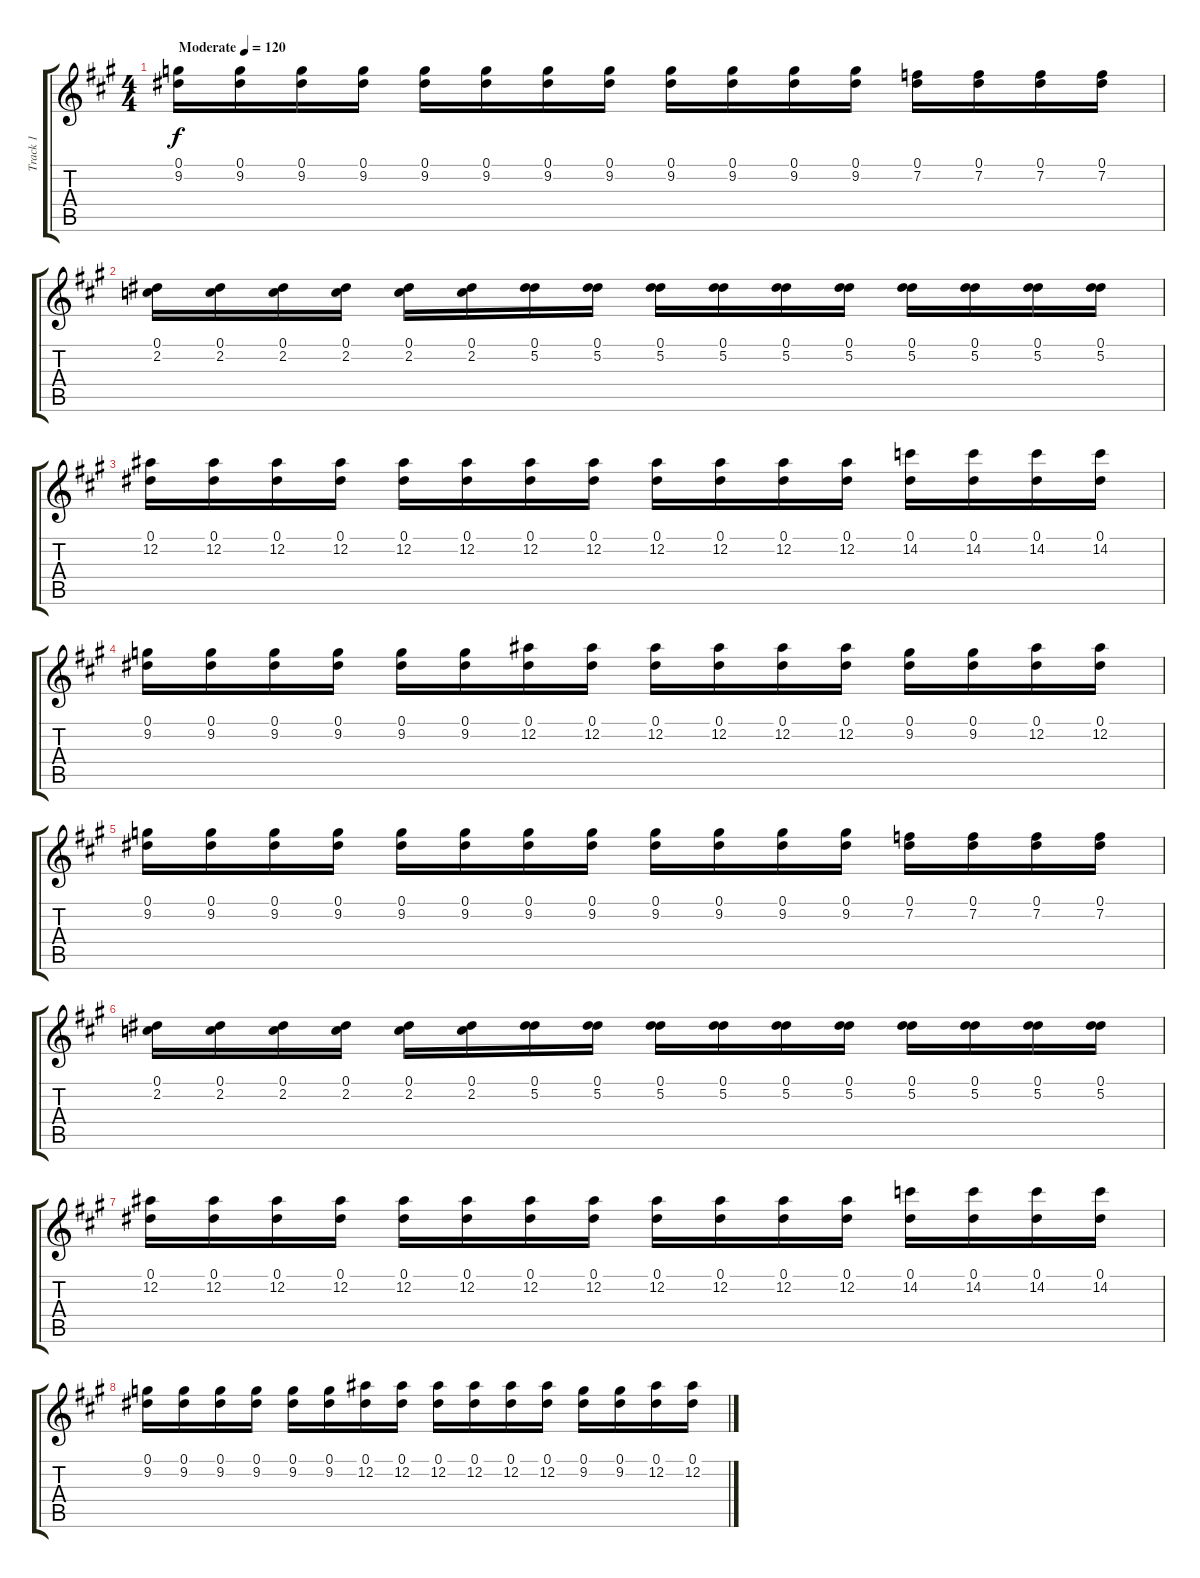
\track ("Track 1" "Track 1") {instrument distortionguitar}
\staff {score tabs}
\tuning (Eb4 Bb3 Gb3 Db3 Ab2 Eb2) {hide}
\ts (4 4)
\tempo (120 "Moderate")
\clef g2
\ks a
(0.1 9.2).16{dy f instrument distortionguitar} (0.1 9.2).16 (0.1 9.2).16 (0.1 9.2).16 (0.1 9.2).16 (0.1 9.2).16 (0.1 9.2).16 (0.1 9.2).16 (0.1 9.2).16 (0.1 9.2).16 (0.1 9.2).16 (0.1 9.2).16 (0.1 7.2).16 (0.1 7.2).16 (0.1 7.2).16 (0.1 7.2).16 |
(0.1 2.2).16 (0.1 2.2).16 (0.1 2.2).16 (0.1 2.2).16 (0.1 2.2).16 (0.1 2.2).16 (0.1 5.2).16 (0.1 5.2).16 (0.1 5.2).16 (0.1 5.2).16 (0.1 5.2).16 (0.1 5.2).16 (0.1 5.2).16 (0.1 5.2).16 (0.1 5.2).16 (0.1 5.2).16 |
(0.1 12.2).16 (0.1 12.2).16 (0.1 12.2).16 (0.1 12.2).16 (0.1 12.2).16 (0.1 12.2).16 (0.1 12.2).16 (0.1 12.2).16 (0.1 12.2).16 (0.1 12.2).16 (0.1 12.2).16 (0.1 12.2).16 (0.1 14.2).16 (0.1 14.2).16 (0.1 14.2).16 (0.1 14.2).16 |
(0.1 9.2).16 (0.1 9.2).16 (0.1 9.2).16 (0.1 9.2).16 (0.1 9.2).16 (0.1 9.2).16 (0.1 12.2).16 (0.1 12.2).16 (0.1 12.2).16 (0.1 12.2).16 (0.1 12.2).16 (0.1 12.2).16 (0.1 9.2).16 (0.1 9.2).16 (0.1 12.2).16 (0.1 12.2).16 |
(0.1 9.2).16 (0.1 9.2).16 (0.1 9.2).16 (0.1 9.2).16 (0.1 9.2).16 (0.1 9.2).16 (0.1 9.2).16 (0.1 9.2).16 (0.1 9.2).16 (0.1 9.2).16 (0.1 9.2).16 (0.1 9.2).16 (0.1 7.2).16 (0.1 7.2).16 (0.1 7.2).16 (0.1 7.2).16 |
(0.1 2.2).16 (0.1 2.2).16 (0.1 2.2).16 (0.1 2.2).16 (0.1 2.2).16 (0.1 2.2).16 (0.1 5.2).16 (0.1 5.2).16 (0.1 5.2).16 (0.1 5.2).16 (0.1 5.2).16 (0.1 5.2).16 (0.1 5.2).16 (0.1 5.2).16 (0.1 5.2).16 (0.1 5.2).16 |
(0.1 12.2).16 (0.1 12.2).16 (0.1 12.2).16 (0.1 12.2).16 (0.1 12.2).16 (0.1 12.2).16 (0.1 12.2).16 (0.1 12.2).16 (0.1 12.2).16 (0.1 12.2).16 (0.1 12.2).16 (0.1 12.2).16 (0.1 14.2).16 (0.1 14.2).16 (0.1 14.2).16 (0.1 14.2).16 |
(0.1 9.2).16 (0.1 9.2).16 (0.1 9.2).16 (0.1 9.2).16 (0.1 9.2).16 (0.1 9.2).16 (0.1 12.2).16 (0.1 12.2).16 (0.1 12.2).16 (0.1 12.2).16 (0.1 12.2).16 (0.1 12.2).16 (0.1 9.2).16 (0.1 9.2).16 (0.1 12.2).16 (0.1 12.2).16
